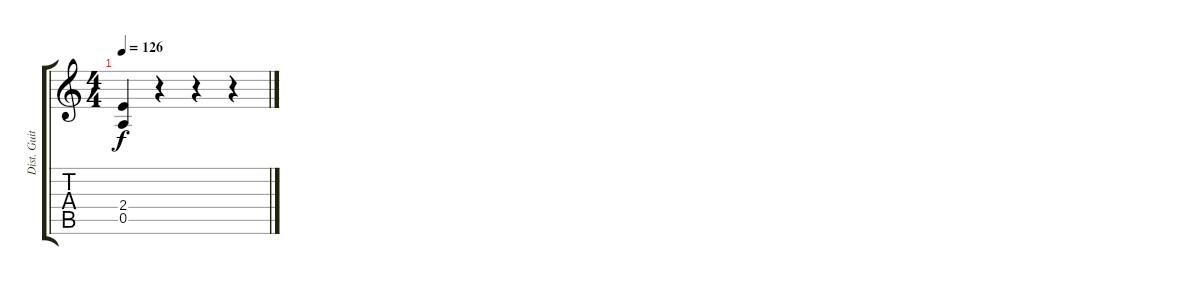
\track ("Dist. Guitar 2" "Dist. Guit") {instrument distortionguitar}
\staff {score tabs}
\tuning (E4 B3 G3 D3 A2 E2) {hide}
\ts (4 4)
\tempo 126
\clef g2
\ks c
(2.4 0.5).4{dy f} r.4 r.4 r.4
